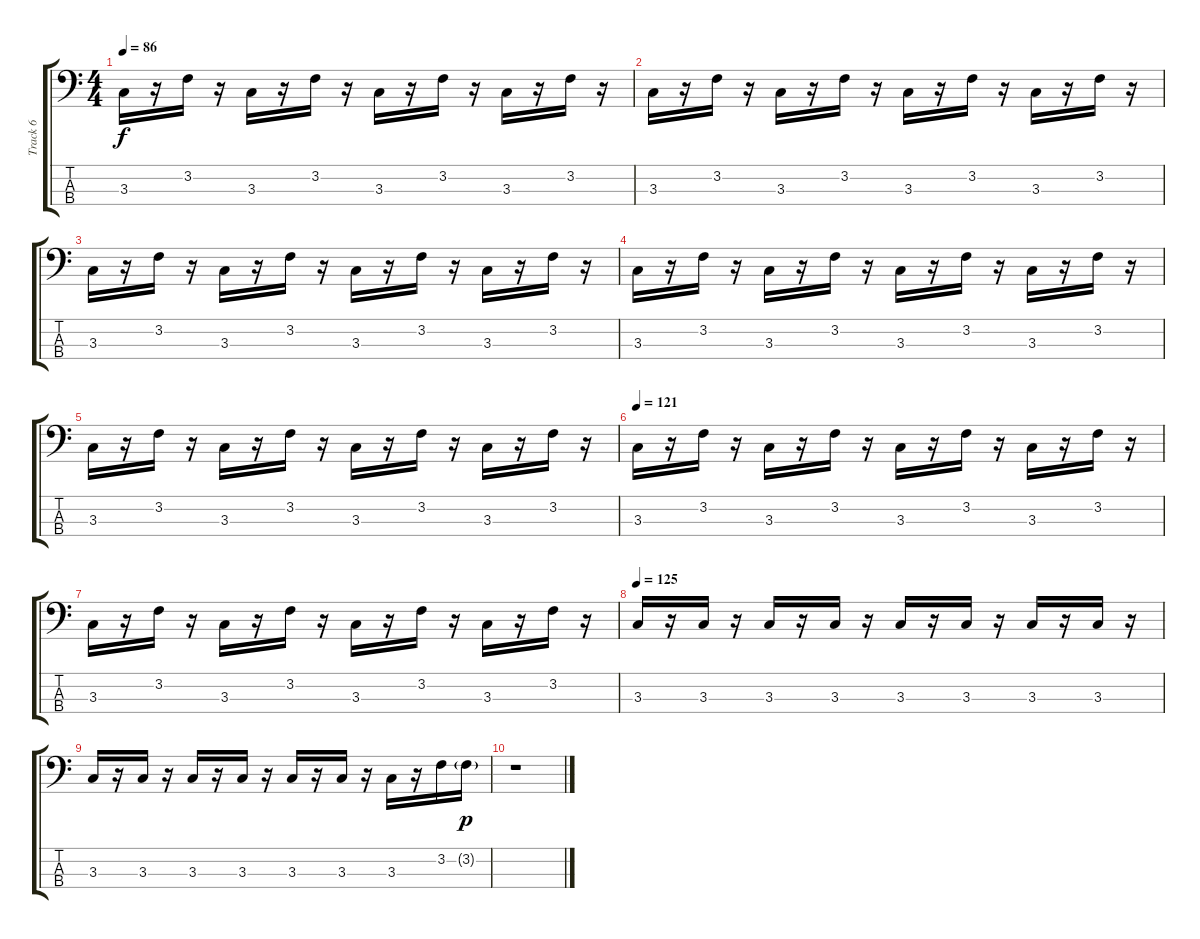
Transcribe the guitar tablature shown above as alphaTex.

\track ("Track 6" "Track 6") {instrument electricbassfinger}
\staff {score tabs}
\tuning (G2 D2 A1 E1) {hide}
\ts (4 4)
\tempo 86
\clef f4
\ks c
3.3.16{dy f} r.16 3.2.16 r.16 3.3.16 r.16 3.2.16 r.16 3.3.16 r.16 3.2.16 r.16 3.3.16 r.16 3.2.16 r.16 |
3.3.16 r.16 3.2.16 r.16 3.3.16 r.16 3.2.16 r.16 3.3.16 r.16 3.2.16 r.16 3.3.16 r.16 3.2.16 r.16 |
3.3.16 r.16 3.2.16 r.16 3.3.16 r.16 3.2.16 r.16 3.3.16 r.16 3.2.16 r.16 3.3.16 r.16 3.2.16 r.16 |
3.3.16 r.16 3.2.16 r.16 3.3.16 r.16 3.2.16 r.16 3.3.16 r.16 3.2.16 r.16 3.3.16 r.16 3.2.16 r.16 |
3.3.16 r.16 3.2.16 r.16 3.3.16 r.16 3.2.16 r.16 3.3.16 r.16 3.2.16 r.16 3.3.16 r.16 3.2.16 r.16 |
\tempo 121
3.3.16 r.16 3.2.16 r.16 3.3.16 r.16 3.2.16 r.16 3.3.16 r.16 3.2.16 r.16 3.3.16 r.16 3.2.16 r.16 |
3.3.16 r.16 3.2.16 r.16 3.3.16 r.16 3.2.16 r.16 3.3.16 r.16 3.2.16 r.16 3.3.16 r.16 3.2.16 r.16 |
\tempo 125
3.3.16 r.16 3.3.16 r.16 3.3.16 r.16 3.3.16 r.16 3.3.16 r.16 3.3.16 r.16 3.3.16 r.16 3.3.16 r.16 |
3.3.16 r.16 3.3.16 r.16 3.3.16 r.16 3.3.16 r.16 3.3.16 r.16 3.3.16 r.16 3.3.16 r.16 3.2.16 3.2{g}.16{dy p} |
r.1
